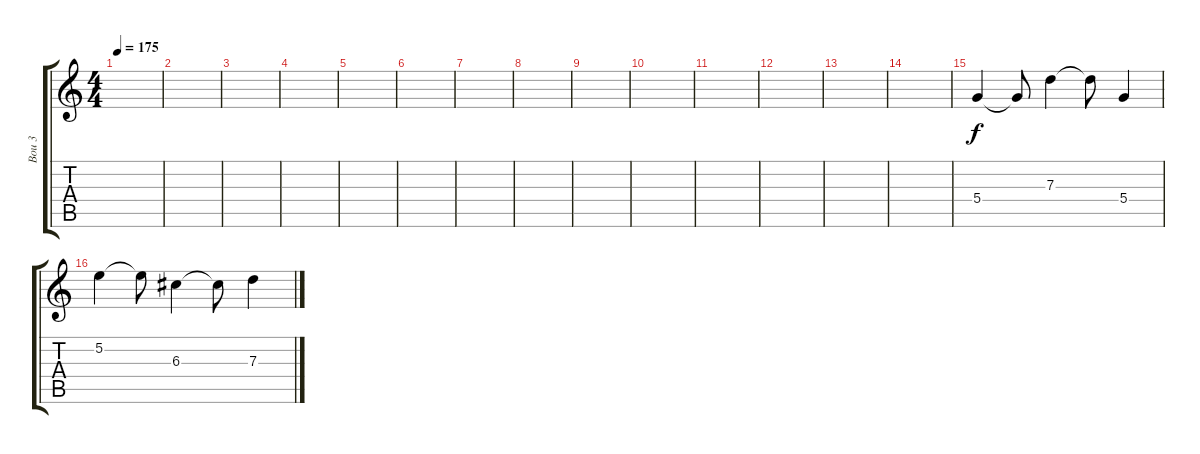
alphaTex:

\track ("Bou 3" "Bou 3") {instrument distortionguitar}
\staff {score tabs}
\tuning (E4 B3 G3 D3 A2 E2) {hide}
\ts (4 4)
\tempo 175
\clef g2
\ks c
|
|
|
|
|
|
|
|
|
|
|
|
|
|
5.4.4{volume 11} 5.4{t}.8 7.3.4 7.3{t}.8 5.4.4 |
5.2.4 5.2{t}.8 6.3.4 6.3{t}.8 7.3.4
